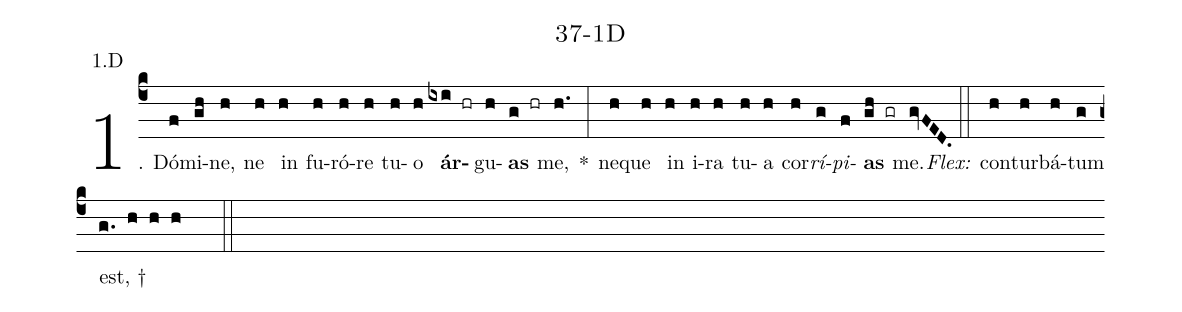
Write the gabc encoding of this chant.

name: 37-1D;
annotation: 1.D;
%%
(c4)1. Dó(f)mi(gh)ne,(h) ne(h) in(h) fu(h)ró(h)re(h) tu(h)o(h) <b>ár</b>(ixi hr)gu(h)<b>as</b>(g hr) me,(h.) *(:) ne(h)que(h) in(h) i(h)ra(h) tu(h)a(h) cor(h)<i>rí</i>(g)<i>pi</i>(f)<b>as</b>(gh gr) me.(gvFED.) (::)
<i>Flex:</i>()  con(h)tur(h)bá(h)tum(g) est, †(g. h h h  ::)
